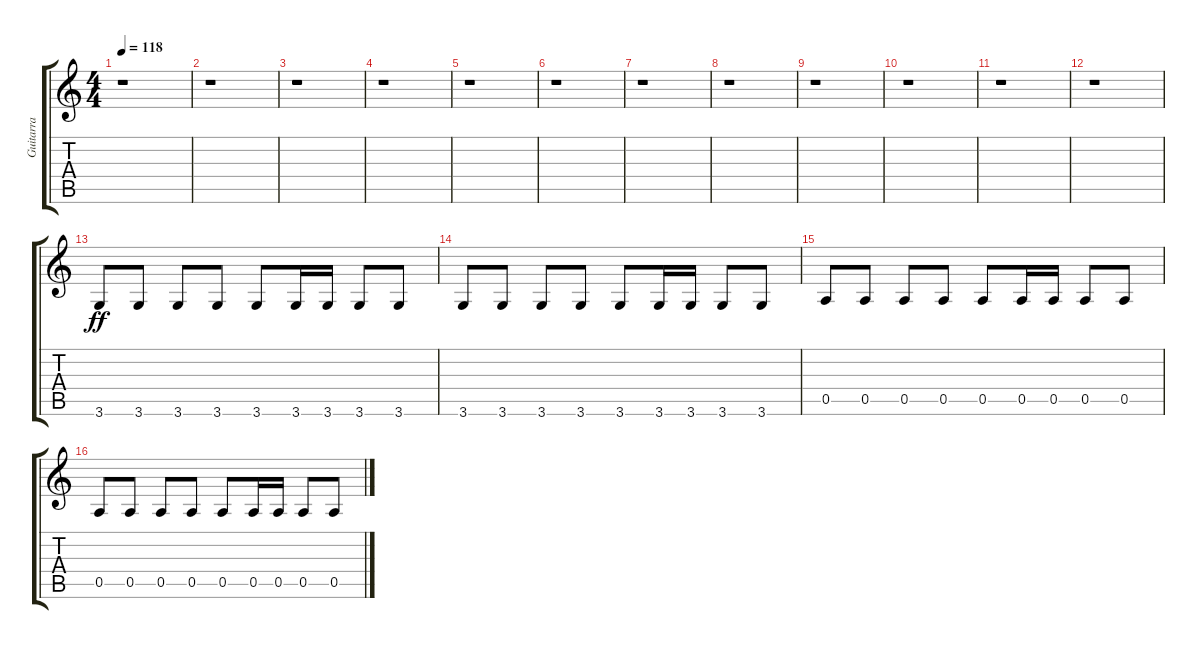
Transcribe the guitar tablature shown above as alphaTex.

\track ("Guitarra" "Guitarra") {instrument distortionguitar}
\staff {score tabs}
\tuning (E4 B3 G3 D3 A2 E2) {hide}
\ts (4 4)
\tempo 118
\clef g2
\ks c
r.1{dy mp} |
r.1 |
r.1 |
r.1 |
r.1 |
r.1 |
r.1 |
r.1 |
r.1 |
r.1 |
r.1 |
r.1 |
3.6.8{dy ff} 3.6.8 3.6.8 3.6.8 3.6.8 3.6.16 3.6.16 3.6.8 3.6.8 |
3.6.8 3.6.8 3.6.8 3.6.8 3.6.8 3.6.16 3.6.16 3.6.8 3.6.8 |
0.5.8 0.5.8 0.5.8 0.5.8 0.5.8 0.5.16 0.5.16 0.5.8 0.5.8 |
0.5.8 0.5.8 0.5.8 0.5.8 0.5.8 0.5.16 0.5.16 0.5.8 0.5.8
